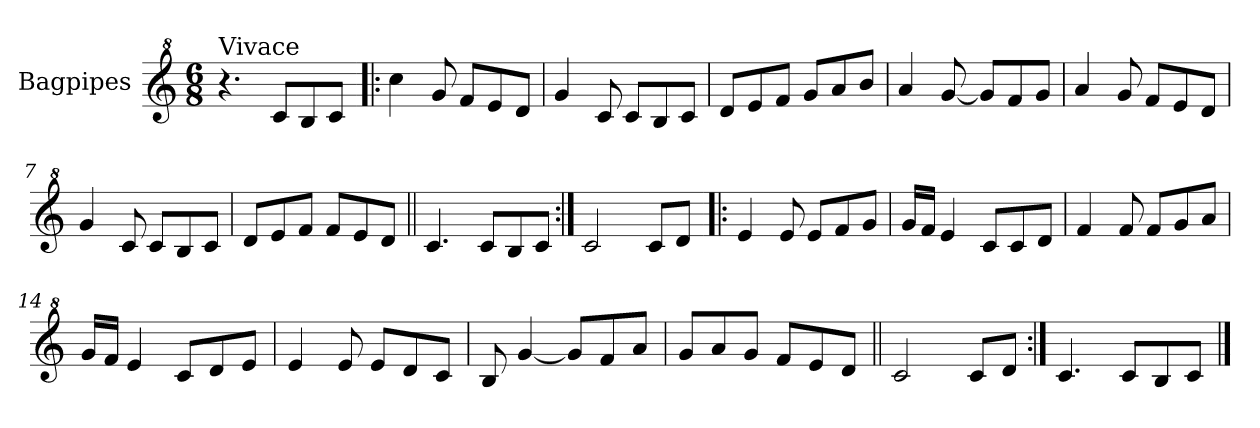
**kern
*part1
*staff1
*I"Bagpipes
*I'Bag
*clefG^2
*k[]
*C:
*M6/8
=1
!LO:TX:a:t=Vivace
4.r
8cc/L
8b/
8cc/J
=2!|:
4ccc\
8gg/
8ff/L
8ee/
8dd/J
=3
4gg/
8cc/
8cc/L
8b/
8cc/J
=4
8dd/L
8ee/
8ff/J
8gg/L
8aa/
8bb/J
=5
4aa/
[8gg/
8gg/L]
8ff/
8gg/J
=6
4aa/
8gg/
8ff/L
8ee/
8dd/J
=7
4gg/
8cc/
8cc/L
8b/
8cc/J
!!LO:LB:g=z
=8
8dd/L
8ee/
8ff/J
8ff/L
8ee/
8dd/J
=9||
4.cc/
8cc/L
8b/
8cc/J
=10:|!
2cc/
8cc/L
8dd/J
=11!|:
4ee/
8ee/
8ee/L
8ff/
8gg/J
=12
16gg/LL
16ff/JJ
4ee/
8cc/L
8cc/
8dd/J
=13
4ff/
8ff/
8ff/L
8gg/
8aa/J
=14
16gg/LL
16ff/JJ
4ee/
8cc/L
8dd/
8ee/J
=15
4ee/
8ee/
8ee/L
8dd/
8cc/J
!!LO:LB:g=z
=16
8b/
[4gg/
8gg/L]
8ff/
8aa/J
=17
8gg/L
8aa/
8gg/J
8ff/L
8ee/
8dd/J
=18||
2cc/
8cc/L
8dd/J
=19:|!
4.cc/
8cc/L
8b/
8cc/J
==
*-
